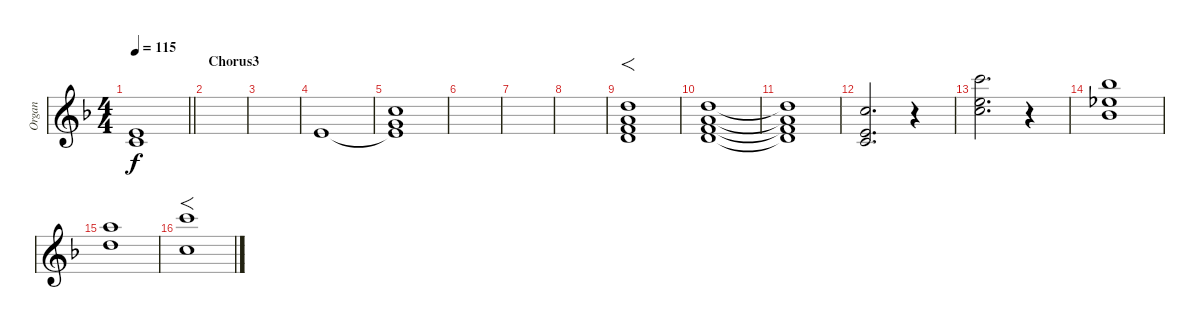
\track ("Organ" "Organ") {instrument electricpiano1}
\staff {score}
\tuning (E5 B4 G4 D4 A3 E3) {hide}
\ts (4 4)
\tempo 115
\clef g2
\barLineRight lightlight
\ks f
(2.4{t} 3.5{t}).1{dy f} |
\section ("" "Chorus3")
|
|
2.4.1 |
(1.2 0.3 2.4{t}).1 |
|
|
|
(3.2 2.3 3.4 5.5).1{f} |
(3.2 2.3 3.4 5.5).1 |
(3.2{t} 2.3{t} 3.4{t} 5.5{t}).1 |
(1.2 2.4 3.5).2{d} r.4 |
(0.1 1.2 17.3).2{d} r.4 |
(6.1 4.2 3.3).1 |
(5.1 3.2).1 |
(8.1 1.2).1{f}
